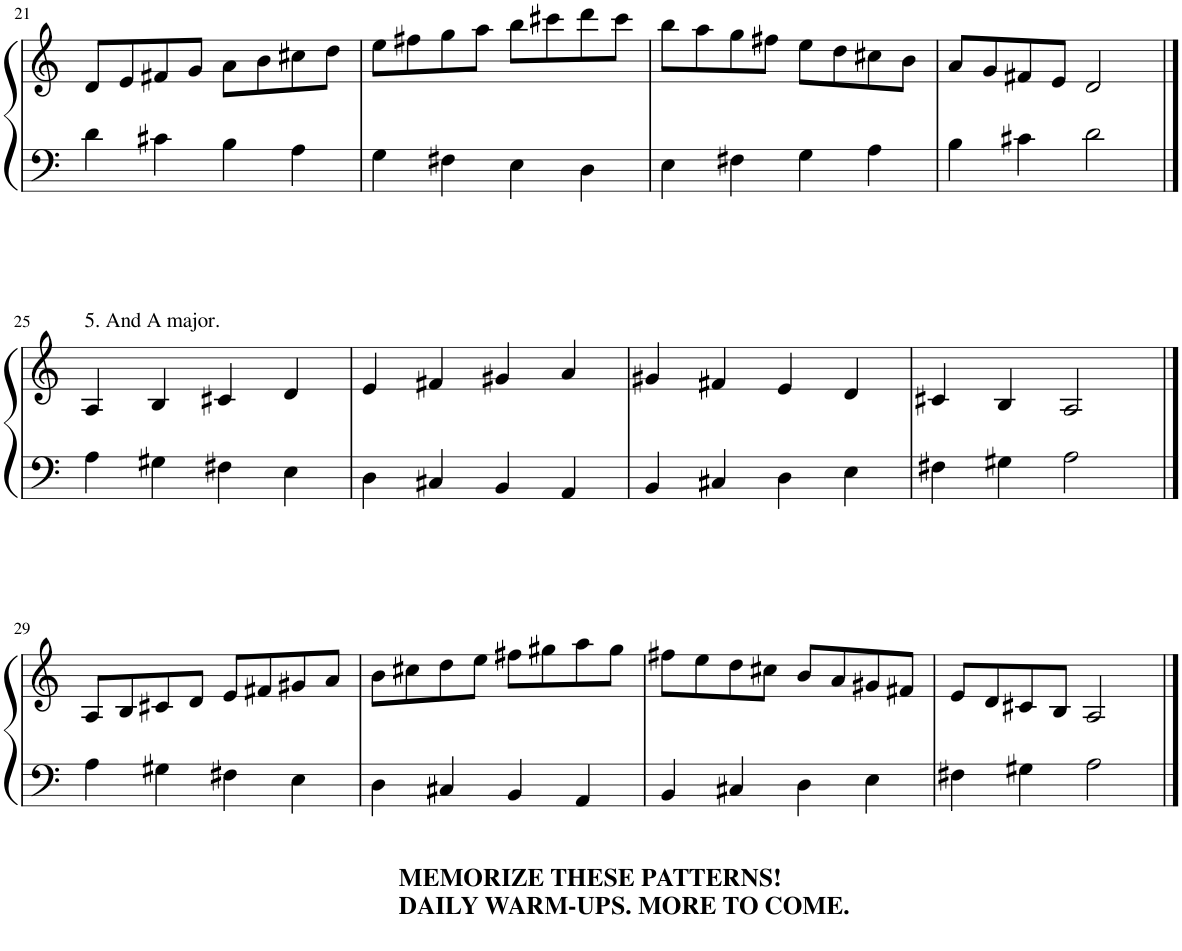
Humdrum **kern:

**kern	**kern
*part1	*part1
*staff2	*staff1
*I"Piano	*
*I'Pno.	*
!!LO:PB:g=z
*clefF4	*clefG2
*k[]	*k[]
*M4/4	*M4/4
=21	=21
4d\	8d/L
.	8e/
4c#X\	8f#X/
.	8g/J
4B\	8a\L
.	8b\
4A\	8cc#X\
.	8dd\J
=22	=22
4G\	8ee\L
.	8ff#X\
4F#X\	8gg\
.	8aa\J
4E\	8bb\L
.	8ccc#X\
4D\	8ddd\
.	8ccc#\J
=23	=23
4E\	8bb\L
.	8aa\
4F#X\	8gg\
.	8ff#X\J
4G\	8ee\L
.	8dd\
4A\	8cc#X\
.	8b\J
=24	=24
4B\	8a/L
.	8g/
4c#X\	8f#X/
.	8e/J
2d\	2d/
!!LO:LB:g=z
==25	==25
!	!LO:TX:a:t=5. And A major.
4A\	4A/
4G#X\	4B/
4F#X\	4c#X/
4E\	4d/
=26	=26
4D\	4e/
4C#X/	4f#X/
4BB/	4g#X/
4AA/	4a/
=27	=27
4BB/	4g#X/
4C#X/	4f#X/
4D\	4e/
4E\	4d/
=28	=28
4F#X\	4c#X/
4G#X\	4B/
2A\	2A/
!!LO:LB:g=z
==29	==29
4A\	8A/L
.	8B/
4G#X\	8c#X/
.	8d/J
4F#X\	8e/L
.	8f#X/
4E\	8g#X/
.	8a/J
=30	=30
!LO:TX:b:B:t=MEMORIZE THESE PATTERNS!	!
!LO:TX:b:t=DAILY WARM-UPS. MORE TO COME.	!
4D\	8b\L
.	8cc#X\
4C#X/	8dd\
.	8ee\J
4BB/	8ff#X\L
.	8gg#X\
4AA/	8aa\
.	8gg#\J
=31	=31
4BB/	8ff#X\L
.	8ee\
4C#X/	8dd\
.	8cc#X\J
4D\	8b/L
.	8a/
4E\	8g#X/
.	8f#X/J
=32	=32
4F#X\	8e/L
.	8d/
4G#X\	8c#X/
.	8B/J
2A\	2A/
==	==
*-	*-
